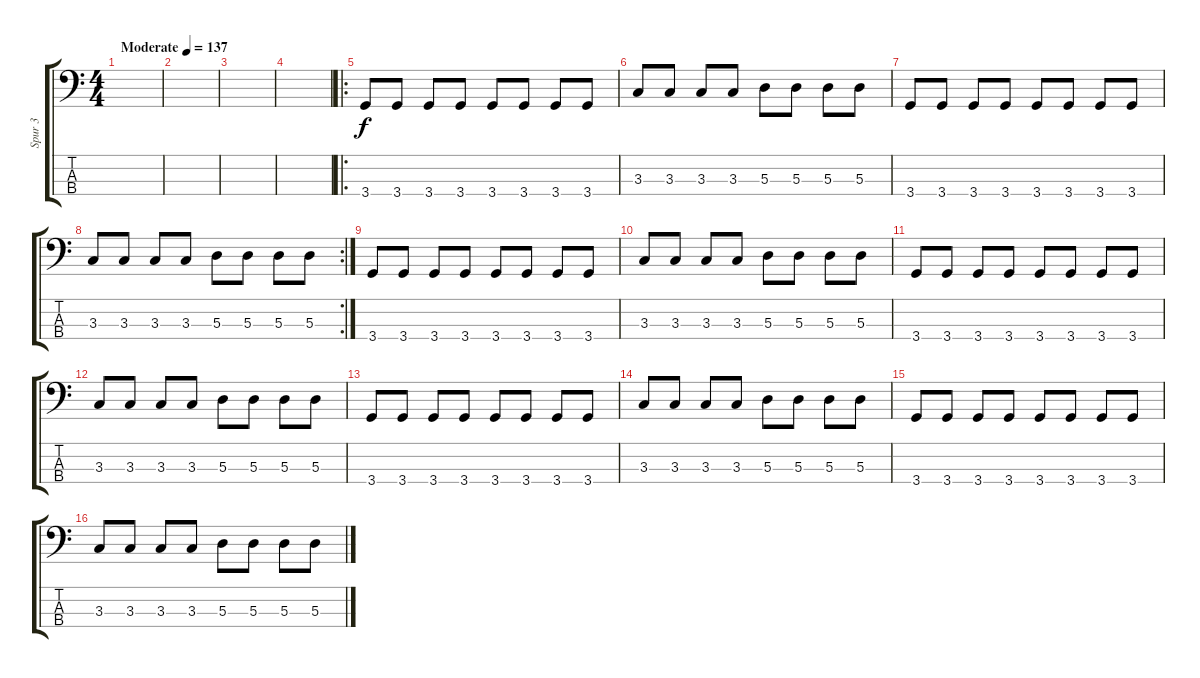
\track ("Spur 3" "Spur 3") {instrument electricbassfinger}
\staff {score tabs}
\tuning (G2 D2 A1 E1) {hide}
\ts (4 4)
\tempo (137 "Moderate")
\clef f4
\ks c
|
|
|
|
\ro
3.4.8 3.4.8 3.4.8 3.4.8 3.4.8 3.4.8 3.4.8 3.4.8 |
3.3.8 3.3.8 3.3.8 3.3.8 5.3.8 5.3.8 5.3.8 5.3.8 |
3.4.8 3.4.8 3.4.8 3.4.8 3.4.8 3.4.8 3.4.8 3.4.8 |
\rc 2
3.3.8 3.3.8 3.3.8 3.3.8 5.3.8 5.3.8 5.3.8 5.3.8 |
3.4.8 3.4.8 3.4.8 3.4.8 3.4.8 3.4.8 3.4.8 3.4.8 |
3.3.8 3.3.8 3.3.8 3.3.8 5.3.8 5.3.8 5.3.8 5.3.8 |
3.4.8 3.4.8 3.4.8 3.4.8 3.4.8 3.4.8 3.4.8 3.4.8 |
3.3.8 3.3.8 3.3.8 3.3.8 5.3.8 5.3.8 5.3.8 5.3.8 |
3.4.8 3.4.8 3.4.8 3.4.8 3.4.8 3.4.8 3.4.8 3.4.8 |
3.3.8 3.3.8 3.3.8 3.3.8 5.3.8 5.3.8 5.3.8 5.3.8 |
3.4.8 3.4.8 3.4.8 3.4.8 3.4.8 3.4.8 3.4.8 3.4.8 |
3.3.8 3.3.8 3.3.8 3.3.8 5.3.8 5.3.8 5.3.8 5.3.8
